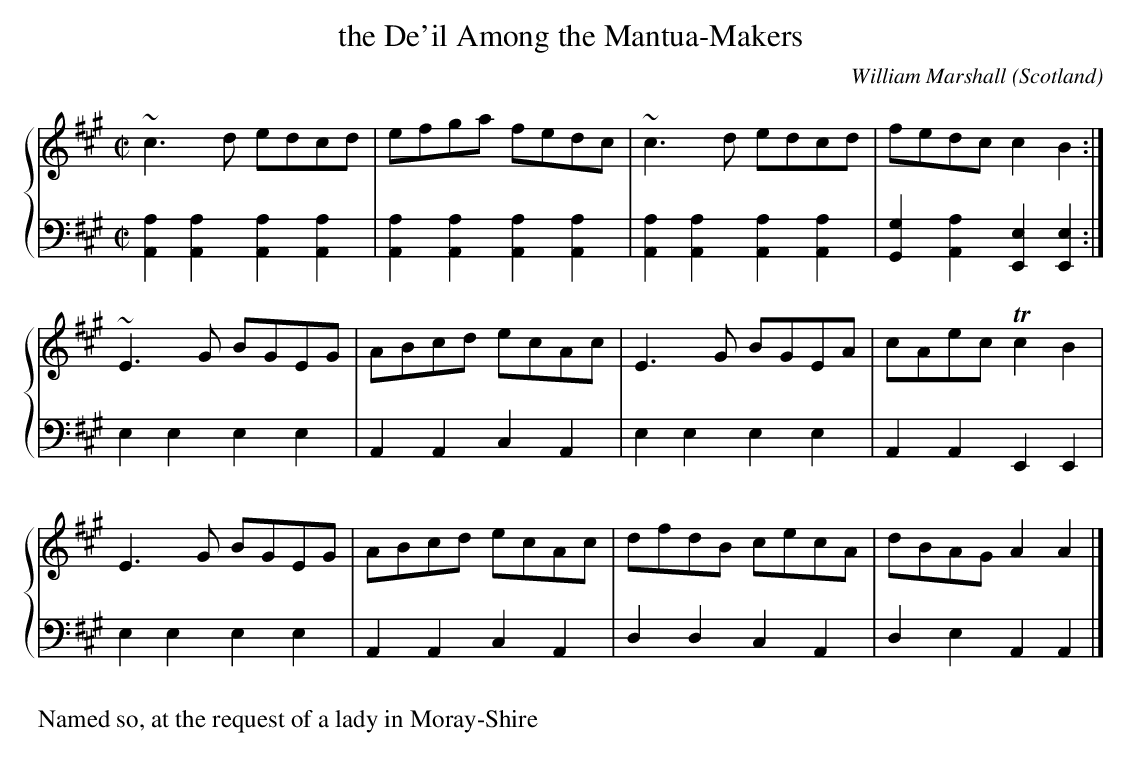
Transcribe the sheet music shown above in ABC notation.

X:1
T:the De'il Among the Mantua-Makers
C:William Marshall
M:C|
O:Scotland
K:A major
%%staves {1 2}
V:1
~c3d edcd | efga fedc | ~c3d edcd | fedc c2B2 :|
~E3G BGEG | ABcd ecAc | E3G BGEA | cAec !trill!c2 B2 |
E3G BGEG | ABcd ecAc | dfdB cecA | dBAG A2A2 |]
V:2 clef=bass octave=-2
L:1/4
[Aa] [Aa] [Aa] [Aa] | [Aa] [Aa] [Aa] [Aa] | [Aa] [Aa] [Aa] [Aa] | [Gg] [Aa] [Ee] [Ee] :| \
eeee | AAcA | eeee | AAEE | eeee | AAcA | ddcA | deAA |]
%%vskip .15cm
%%begintext
Named so, at the request of a lady in Moray-Shire
